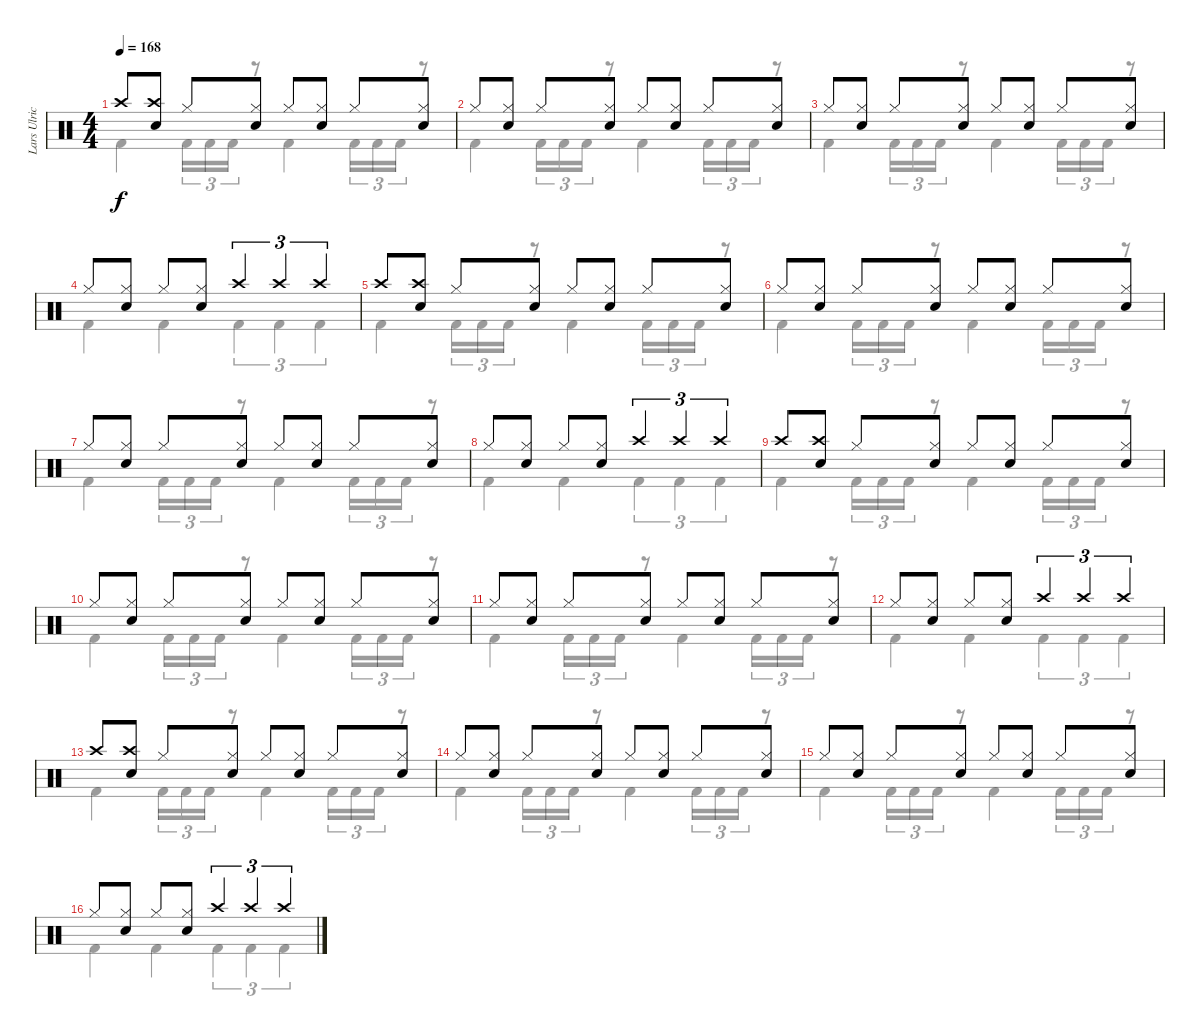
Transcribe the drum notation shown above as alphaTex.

\track ("Lars Ulrich" "Lars Ulric") {instrument percussion}
\staff {score}
\articulation defaults
\voice
\ts (4 4)
\tempo 168
\clef neutral
\ks aminor "Crash high (hit)".8{dy f}
("Crash high (hit)" "Snare (hit) 2").8 "Hi-Hat (closed)".8 ("Hi-Hat (closed)" "Snare (hit) 2").8 "Hi-Hat (closed)".8 ("Hi-Hat (closed)" "Snare (hit) 2").8 "Hi-Hat (closed)".8 ("Hi-Hat (closed)" "Snare (hit) 2").8 |
"Hi-Hat (closed)".8 ("Hi-Hat (closed)" "Snare (hit) 2").8 "Hi-Hat (closed)".8 ("Hi-Hat (closed)" "Snare (hit) 2").8 "Hi-Hat (closed)".8 ("Hi-Hat (closed)" "Snare (hit) 2").8 "Hi-Hat (closed)".8 ("Hi-Hat (closed)" "Snare (hit) 2").8 |
"Hi-Hat (closed)".8 ("Hi-Hat (closed)" "Snare (hit) 2").8 "Hi-Hat (closed)".8 ("Hi-Hat (closed)" "Snare (hit) 2").8 "Hi-Hat (closed)".8 ("Hi-Hat (closed)" "Snare (hit) 2").8 "Hi-Hat (closed)".8 ("Hi-Hat (closed)" "Snare (hit) 2").8 |
"Hi-Hat (closed)".8 ("Hi-Hat (closed)" "Snare (hit) 2").8 "Hi-Hat (closed)".8 ("Hi-Hat (closed)" "Snare (hit) 2").8 "Crash high (hit)".4{tu (3 2)} "Crash high (hit)".4{tu (3 2)} "Crash high (hit)".4{tu (3 2)} |
"Crash high (hit)".8 ("Crash high (hit)" "Snare (hit) 2").8 "Hi-Hat (closed)".8 ("Hi-Hat (closed)" "Snare (hit) 2").8 "Hi-Hat (closed)".8 ("Hi-Hat (closed)" "Snare (hit) 2").8 "Hi-Hat (closed)".8 ("Hi-Hat (closed)" "Snare (hit) 2").8 |
"Hi-Hat (closed)".8 ("Hi-Hat (closed)" "Snare (hit) 2").8 "Hi-Hat (closed)".8 ("Hi-Hat (closed)" "Snare (hit) 2").8 "Hi-Hat (closed)".8 ("Hi-Hat (closed)" "Snare (hit) 2").8 "Hi-Hat (closed)".8 ("Hi-Hat (closed)" "Snare (hit) 2").8 |
"Hi-Hat (closed)".8 ("Hi-Hat (closed)" "Snare (hit) 2").8 "Hi-Hat (closed)".8 ("Hi-Hat (closed)" "Snare (hit) 2").8 "Hi-Hat (closed)".8 ("Hi-Hat (closed)" "Snare (hit) 2").8 "Hi-Hat (closed)".8 ("Hi-Hat (closed)" "Snare (hit) 2").8 |
"Hi-Hat (closed)".8 ("Hi-Hat (closed)" "Snare (hit) 2").8 "Hi-Hat (closed)".8 ("Hi-Hat (closed)" "Snare (hit) 2").8 "Crash high (hit)".4{tu (3 2)} "Crash high (hit)".4{tu (3 2)} "Crash high (hit)".4{tu (3 2)} |
"Crash high (hit)".8 ("Crash high (hit)" "Snare (hit) 2").8 "Hi-Hat (closed)".8 ("Hi-Hat (closed)" "Snare (hit) 2").8 "Hi-Hat (closed)".8 ("Hi-Hat (closed)" "Snare (hit) 2").8 "Hi-Hat (closed)".8 ("Hi-Hat (closed)" "Snare (hit) 2").8 |
"Hi-Hat (closed)".8 ("Hi-Hat (closed)" "Snare (hit) 2").8 "Hi-Hat (closed)".8 ("Hi-Hat (closed)" "Snare (hit) 2").8 "Hi-Hat (closed)".8 ("Hi-Hat (closed)" "Snare (hit) 2").8 "Hi-Hat (closed)".8 ("Hi-Hat (closed)" "Snare (hit) 2").8 |
"Hi-Hat (closed)".8 ("Hi-Hat (closed)" "Snare (hit) 2").8 "Hi-Hat (closed)".8 ("Hi-Hat (closed)" "Snare (hit) 2").8 "Hi-Hat (closed)".8 ("Hi-Hat (closed)" "Snare (hit) 2").8 "Hi-Hat (closed)".8 ("Hi-Hat (closed)" "Snare (hit) 2").8 |
"Hi-Hat (closed)".8 ("Hi-Hat (closed)" "Snare (hit) 2").8 "Hi-Hat (closed)".8 ("Hi-Hat (closed)" "Snare (hit) 2").8 "Crash high (hit)".4{tu (3 2)} "Crash high (hit)".4{tu (3 2)} "Crash high (hit)".4{tu (3 2)} |
"Crash high (hit)".8 ("Crash high (hit)" "Snare (hit) 2").8 "Hi-Hat (closed)".8 ("Hi-Hat (closed)" "Snare (hit) 2").8 "Hi-Hat (closed)".8 ("Hi-Hat (closed)" "Snare (hit) 2").8 "Hi-Hat (closed)".8 ("Hi-Hat (closed)" "Snare (hit) 2").8 |
"Hi-Hat (closed)".8 ("Hi-Hat (closed)" "Snare (hit) 2").8 "Hi-Hat (closed)".8 ("Hi-Hat (closed)" "Snare (hit) 2").8 "Hi-Hat (closed)".8 ("Hi-Hat (closed)" "Snare (hit) 2").8 "Hi-Hat (closed)".8 ("Hi-Hat (closed)" "Snare (hit) 2").8 |
"Hi-Hat (closed)".8 ("Hi-Hat (closed)" "Snare (hit) 2").8 "Hi-Hat (closed)".8 ("Hi-Hat (closed)" "Snare (hit) 2").8 "Hi-Hat (closed)".8 ("Hi-Hat (closed)" "Snare (hit) 2").8 "Hi-Hat (closed)".8 ("Hi-Hat (closed)" "Snare (hit) 2").8 |
"Hi-Hat (closed)".8 ("Hi-Hat (closed)" "Snare (hit) 2").8 "Hi-Hat (closed)".8 ("Hi-Hat (closed)" "Snare (hit) 2").8 "Crash high (hit)".4{tu (3 2)} "Crash high (hit)".4{tu (3 2)} "Crash high (hit)".4{tu (3 2)}
\voice
\clef neutral
\ottava regular
\simile none
\ks aminor "Kick (hit) 2".4{dy f} "Kick (hit) 2".16{tu (3 2)} "Kick (hit) 2".16{tu (3 2)} "Kick (hit) 2".16{tu (3 2)}
r.8 "Kick (hit) 2".4 "Kick (hit) 2".16{tu (3 2)} "Kick (hit) 2".16{tu (3 2)} "Kick (hit) 2".16{tu (3 2)} r.8 |
"Kick (hit) 2".4 "Kick (hit) 2".16{tu (3 2)} "Kick (hit) 2".16{tu (3 2)} "Kick (hit) 2".16{tu (3 2)} r.8 "Kick (hit) 2".4 "Kick (hit) 2".16{tu (3 2)} "Kick (hit) 2".16{tu (3 2)} "Kick (hit) 2".16{tu (3 2)} r.8 |
"Kick (hit) 2".4 "Kick (hit) 2".16{tu (3 2)} "Kick (hit) 2".16{tu (3 2)} "Kick (hit) 2".16{tu (3 2)} r.8 "Kick (hit) 2".4 "Kick (hit) 2".16{tu (3 2)} "Kick (hit) 2".16{tu (3 2)} "Kick (hit) 2".16{tu (3 2)} r.8 |
"Kick (hit) 2".4 "Kick (hit) 2".4 "Kick (hit) 2".4{tu (3 2)} "Kick (hit) 2".4{tu (3 2)} "Kick (hit) 2".4{tu (3 2)} |
"Kick (hit) 2".4 "Kick (hit) 2".16{tu (3 2)} "Kick (hit) 2".16{tu (3 2)} "Kick (hit) 2".16{tu (3 2)} r.8 "Kick (hit) 2".4 "Kick (hit) 2".16{tu (3 2)} "Kick (hit) 2".16{tu (3 2)} "Kick (hit) 2".16{tu (3 2)} r.8 |
"Kick (hit) 2".4 "Kick (hit) 2".16{tu (3 2)} "Kick (hit) 2".16{tu (3 2)} "Kick (hit) 2".16{tu (3 2)} r.8 "Kick (hit) 2".4 "Kick (hit) 2".16{tu (3 2)} "Kick (hit) 2".16{tu (3 2)} "Kick (hit) 2".16{tu (3 2)} r.8 |
"Kick (hit) 2".4 "Kick (hit) 2".16{tu (3 2)} "Kick (hit) 2".16{tu (3 2)} "Kick (hit) 2".16{tu (3 2)} r.8 "Kick (hit) 2".4 "Kick (hit) 2".16{tu (3 2)} "Kick (hit) 2".16{tu (3 2)} "Kick (hit) 2".16{tu (3 2)} r.8 |
"Kick (hit) 2".4 "Kick (hit) 2".4 "Kick (hit) 2".4{tu (3 2)} "Kick (hit) 2".4{tu (3 2)} "Kick (hit) 2".4{tu (3 2)} |
"Kick (hit) 2".4 "Kick (hit) 2".16{tu (3 2)} "Kick (hit) 2".16{tu (3 2)} "Kick (hit) 2".16{tu (3 2)} r.8 "Kick (hit) 2".4 "Kick (hit) 2".16{tu (3 2)} "Kick (hit) 2".16{tu (3 2)} "Kick (hit) 2".16{tu (3 2)} r.8 |
"Kick (hit) 2".4 "Kick (hit) 2".16{tu (3 2)} "Kick (hit) 2".16{tu (3 2)} "Kick (hit) 2".16{tu (3 2)} r.8 "Kick (hit) 2".4 "Kick (hit) 2".16{tu (3 2)} "Kick (hit) 2".16{tu (3 2)} "Kick (hit) 2".16{tu (3 2)} r.8 |
"Kick (hit) 2".4 "Kick (hit) 2".16{tu (3 2)} "Kick (hit) 2".16{tu (3 2)} "Kick (hit) 2".16{tu (3 2)} r.8 "Kick (hit) 2".4 "Kick (hit) 2".16{tu (3 2)} "Kick (hit) 2".16{tu (3 2)} "Kick (hit) 2".16{tu (3 2)} r.8 |
"Kick (hit) 2".4 "Kick (hit) 2".4 "Kick (hit) 2".4{tu (3 2)} "Kick (hit) 2".4{tu (3 2)} "Kick (hit) 2".4{tu (3 2)} |
"Kick (hit) 2".4 "Kick (hit) 2".16{tu (3 2)} "Kick (hit) 2".16{tu (3 2)} "Kick (hit) 2".16{tu (3 2)} r.8 "Kick (hit) 2".4 "Kick (hit) 2".16{tu (3 2)} "Kick (hit) 2".16{tu (3 2)} "Kick (hit) 2".16{tu (3 2)} r.8 |
"Kick (hit) 2".4 "Kick (hit) 2".16{tu (3 2)} "Kick (hit) 2".16{tu (3 2)} "Kick (hit) 2".16{tu (3 2)} r.8 "Kick (hit) 2".4 "Kick (hit) 2".16{tu (3 2)} "Kick (hit) 2".16{tu (3 2)} "Kick (hit) 2".16{tu (3 2)} r.8 |
"Kick (hit) 2".4 "Kick (hit) 2".16{tu (3 2)} "Kick (hit) 2".16{tu (3 2)} "Kick (hit) 2".16{tu (3 2)} r.8 "Kick (hit) 2".4 "Kick (hit) 2".16{tu (3 2)} "Kick (hit) 2".16{tu (3 2)} "Kick (hit) 2".16{tu (3 2)} r.8 |
"Kick (hit) 2".4 "Kick (hit) 2".4 "Kick (hit) 2".4{tu (3 2)} "Kick (hit) 2".4{tu (3 2)} "Kick (hit) 2".4{tu (3 2)}
